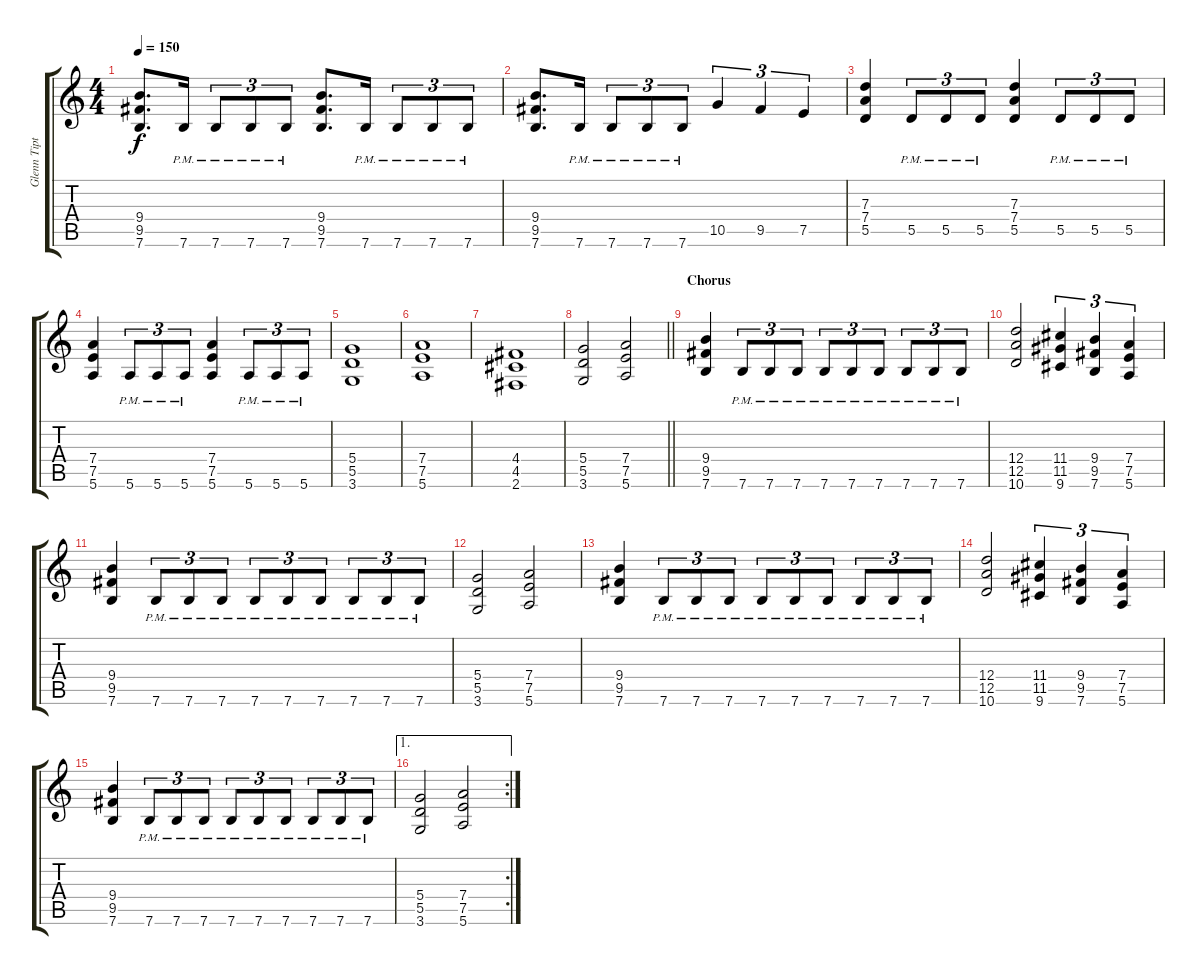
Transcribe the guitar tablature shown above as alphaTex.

\track ("Glenn Tipton" "Glenn Tipt") {instrument overdrivenguitar}
\staff {score tabs}
\tuning (E4 B3 G3 D3 A2 E2) {hide}
\ts (4 4)
\tempo 150
\clef g2
\ks c
(9.4 9.5 7.6).8{d dy f} 7.6{pm}.16 7.6{pm}.8{tu (3 2)} 7.6{pm}.8{tu (3 2)} 7.6{pm}.8{tu (3 2)} (9.4 9.5 7.6).8{d} 7.6{pm}.16 7.6{pm}.8{tu (3 2)} 7.6{pm}.8{tu (3 2)} 7.6{pm}.8{tu (3 2)} |
(9.4 9.5 7.6).8{d} 7.6{pm}.16 7.6{pm}.8{tu (3 2)} 7.6{pm}.8{tu (3 2)} 7.6{pm}.8{tu (3 2)} 10.5.4{tu (3 2)} 9.5.4{tu (3 2)} 7.5.4{tu (3 2)} |
(7.3 7.4 5.5).4 5.5{pm}.8{tu (3 2)} 5.5{pm}.8{tu (3 2)} 5.5{pm}.8{tu (3 2)} (7.3 7.4 5.5).4 5.5{pm}.8{tu (3 2)} 5.5{pm}.8{tu (3 2)} 5.5{pm}.8{tu (3 2)} |
(7.4 7.5 5.6).4 5.6{pm}.8{tu (3 2)} 5.6{pm}.8{tu (3 2)} 5.6{pm}.8{tu (3 2)} (7.4 7.5 5.6).4 5.6{pm}.8{tu (3 2)} 5.6{pm}.8{tu (3 2)} 5.6{pm}.8{tu (3 2)} |
(5.4 5.5 3.6).1 |
(7.4 7.5 5.6).1 |
(4.4 4.5 2.6).1 |
\barLineRight lightlight
(5.4 5.5 3.6).2 (7.4 7.5 5.6).2 |
\section ("" "Chorus")
(9.4 9.5 7.6).4 7.6{pm}.8{tu (3 2)} 7.6{pm}.8{tu (3 2)} 7.6{pm}.8{tu (3 2)} 7.6{pm}.8{tu (3 2)} 7.6{pm}.8{tu (3 2)} 7.6{pm}.8{tu (3 2)} 7.6{pm}.8{tu (3 2)} 7.6{pm}.8{tu (3 2)} 7.6{pm}.8{tu (3 2)} |
(12.4 12.5 10.6).2 (11.4 11.5 9.6).4{tu (3 2)} (9.4 9.5 7.6).4{tu (3 2)} (7.4 7.5 5.6).4{tu (3 2)} |
(9.4 9.5 7.6).4 7.6{pm}.8{tu (3 2)} 7.6{pm}.8{tu (3 2)} 7.6{pm}.8{tu (3 2)} 7.6{pm}.8{tu (3 2)} 7.6{pm}.8{tu (3 2)} 7.6{pm}.8{tu (3 2)} 7.6{pm}.8{tu (3 2)} 7.6{pm}.8{tu (3 2)} 7.6{pm}.8{tu (3 2)} |
(5.4 5.5 3.6).2 (7.4 7.5 5.6).2 |
(9.4 9.5 7.6).4 7.6{pm}.8{tu (3 2)} 7.6{pm}.8{tu (3 2)} 7.6{pm}.8{tu (3 2)} 7.6{pm}.8{tu (3 2)} 7.6{pm}.8{tu (3 2)} 7.6{pm}.8{tu (3 2)} 7.6{pm}.8{tu (3 2)} 7.6{pm}.8{tu (3 2)} 7.6{pm}.8{tu (3 2)} |
(12.4 12.5 10.6).2 (11.4 11.5 9.6).4{tu (3 2)} (9.4 9.5 7.6).4{tu (3 2)} (7.4 7.5 5.6).4{tu (3 2)} |
(9.4 9.5 7.6).4 7.6{pm}.8{tu (3 2)} 7.6{pm}.8{tu (3 2)} 7.6{pm}.8{tu (3 2)} 7.6{pm}.8{tu (3 2)} 7.6{pm}.8{tu (3 2)} 7.6{pm}.8{tu (3 2)} 7.6{pm}.8{tu (3 2)} 7.6{pm}.8{tu (3 2)} 7.6{pm}.8{tu (3 2)} |
\ae 1
\rc 2
(5.4 5.5 3.6).2 (7.4 7.5 5.6).2
